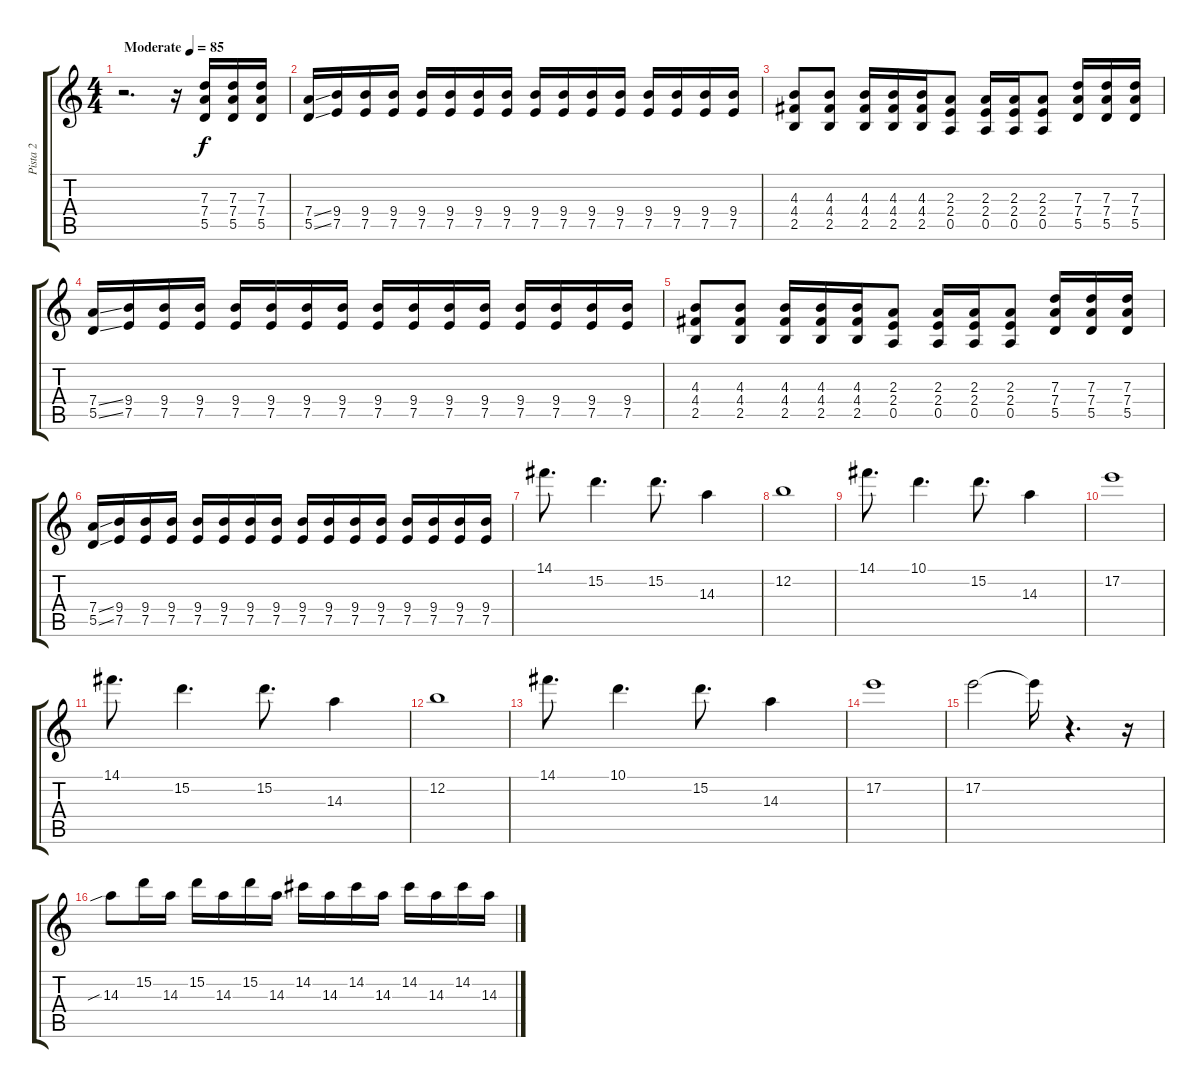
\track ("Pista 2" "Pista 2") {instrument distortionguitar}
\staff {score tabs}
\tuning (E4 B3 G3 D3 A2 E2) {hide}
\ts (4 4)
\tempo (85 "Moderate")
\clef g2
\ks c
r.2{d dy f instrument distortionguitar} r.16 (7.3 7.4 5.5).16 (7.3 7.4 5.5).16 (7.3 7.4 5.5).16 |
(7.4{ss} 5.5{ss}).16 (9.4 7.5).16 (9.4 7.5).16 (9.4 7.5).16 (9.4 7.5).16 (9.4 7.5).16 (9.4 7.5).16 (9.4 7.5).16 (9.4 7.5).16 (9.4 7.5).16 (9.4 7.5).16 (9.4 7.5).16 (9.4 7.5).16 (9.4 7.5).16 (9.4 7.5).16 (9.4 7.5).16 |
(4.3 4.4 2.5).8 (4.3 4.4 2.5).8 (4.3 4.4 2.5).16 (4.3 4.4 2.5).16 (4.3 4.4 2.5).16 (2.3 2.4 0.5).8 (2.3 2.4 0.5).16 (2.3 2.4 0.5).16 (2.3 2.4 0.5).8 (7.3 7.4 5.5).16 (7.3 7.4 5.5).16 (7.3 7.4 5.5).16 |
(7.4{ss} 5.5{ss}).16 (9.4 7.5).16 (9.4 7.5).16 (9.4 7.5).16 (9.4 7.5).16 (9.4 7.5).16 (9.4 7.5).16 (9.4 7.5).16 (9.4 7.5).16 (9.4 7.5).16 (9.4 7.5).16 (9.4 7.5).16 (9.4 7.5).16 (9.4 7.5).16 (9.4 7.5).16 (9.4 7.5).16 |
(4.3 4.4 2.5).8 (4.3 4.4 2.5).8 (4.3 4.4 2.5).16 (4.3 4.4 2.5).16 (4.3 4.4 2.5).16 (2.3 2.4 0.5).8 (2.3 2.4 0.5).16 (2.3 2.4 0.5).16 (2.3 2.4 0.5).8 (7.3 7.4 5.5).16 (7.3 7.4 5.5).16 (7.3 7.4 5.5).16 |
(7.4{ss} 5.5{ss}).16 (9.4 7.5).16 (9.4 7.5).16 (9.4 7.5).16 (9.4 7.5).16 (9.4 7.5).16 (9.4 7.5).16 (9.4 7.5).16 (9.4 7.5).16 (9.4 7.5).16 (9.4 7.5).16 (9.4 7.5).16 (9.4 7.5).16 (9.4 7.5).16 (9.4 7.5).16 (9.4 7.5).16 |
14.1.8{d} 15.2.4{d} 15.2.8{d} 14.3.4 |
12.2.1 |
14.1.8{d} 10.1.4{d} 15.2.8{d} 14.3.4 |
17.2.1 |
14.1.8{d} 15.2.4{d} 15.2.8{d} 14.3.4 |
12.2.1 |
14.1.8{d} 10.1.4{d} 15.2.8{d} 14.3.4 |
17.2.1 |
17.2.2 17.2{t}.16 r.4{d} r.16 |
14.3{sib}.8{volume 12 instrument distortionguitar} 15.2.16 14.3.16 15.2.16 14.3.16 15.2.16 14.3.16 14.2.16 14.3.16 14.2.16 14.3.16 14.2.16 14.3.16 14.2.16 14.3.16
